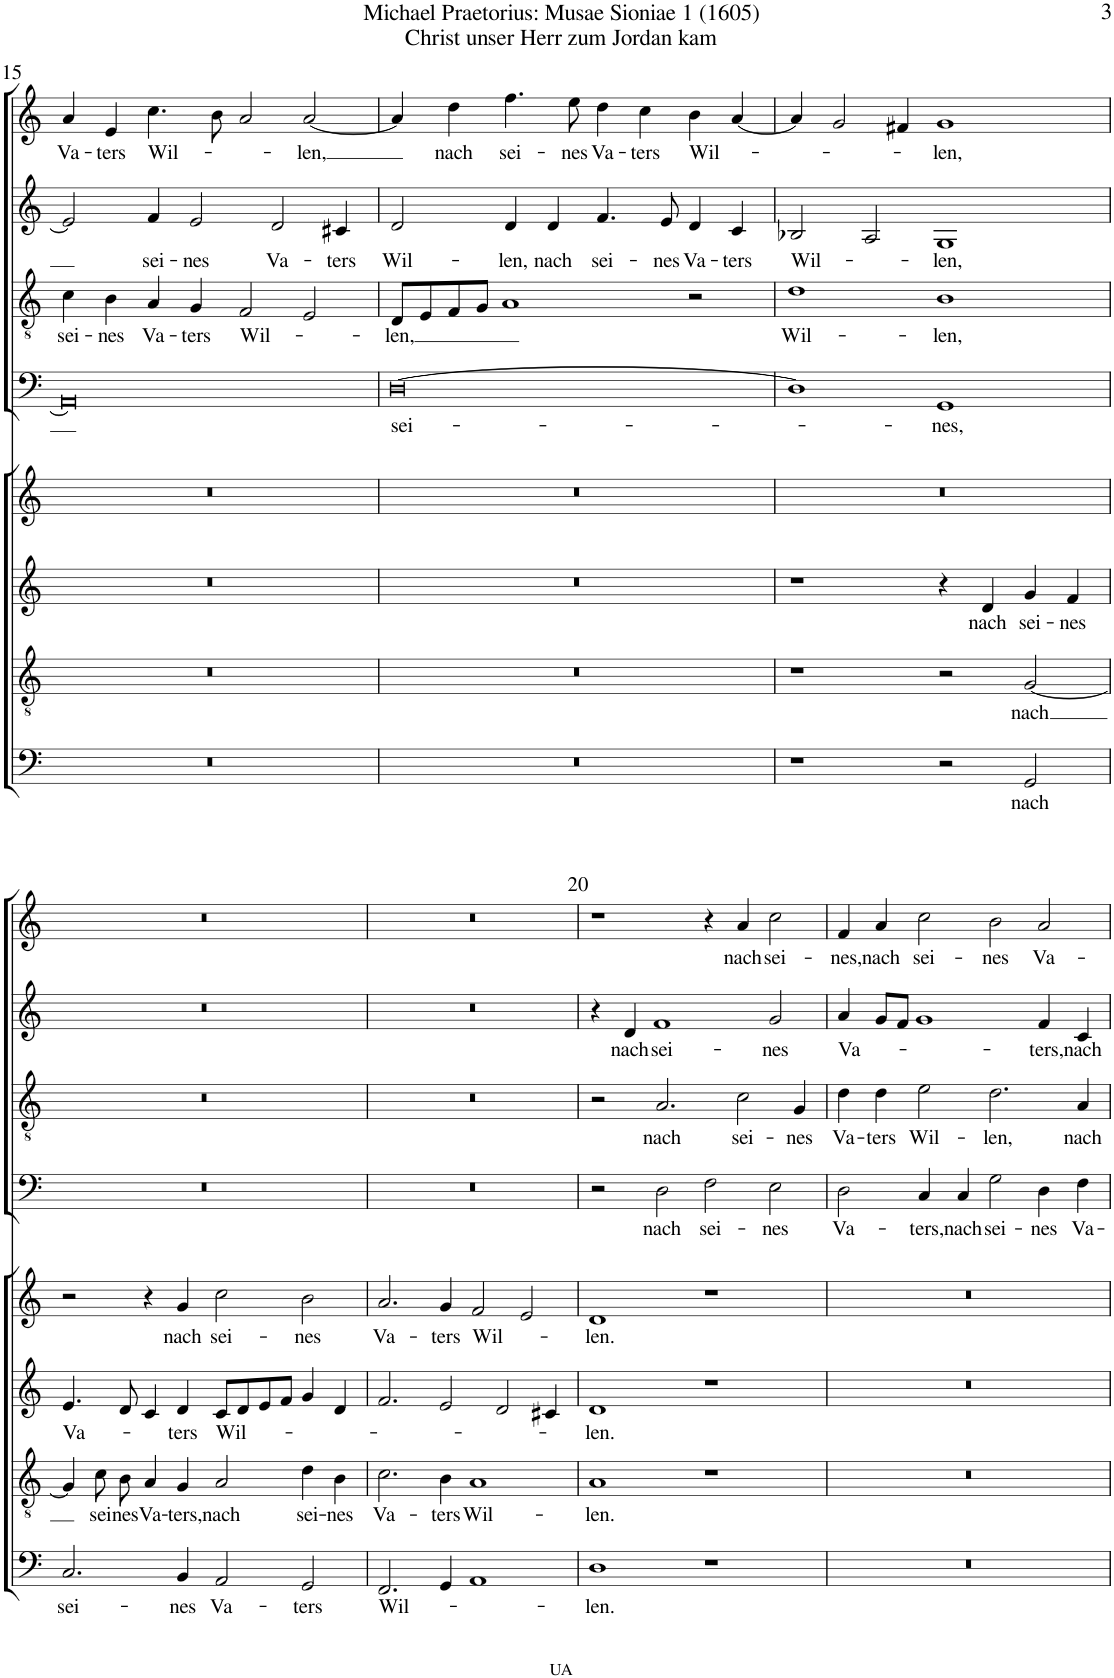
**kern	**text	**kern	**text	**kern	**text	**kern	**text	**kern	**text	**kern	**text	**kern	**text	**kern	**text
*part8	*part8	*part7	*part7	*part6	*part6	*part5	*part5	*part4	*part4	*part3	*part3	*part2	*part2	*part1	*part1
*staff8	*staff8	*staff7	*staff7	*staff6	*staff6	*staff5	*staff5	*staff4	*staff4	*staff3	*staff3	*staff2	*staff2	*staff1	*staff1
*I"Baß 2	*	*I"Tenor 2	*	*I"Alt 2	*	*I"Sopran 2	*	*I"Baß 1	*	*I"Tenor 1	*	*I"Alt 1	*	*I"Sopran 1	*
!!LO:PB:g=z
*clefF4	*	*clefGv2	*	*clefG2	*	*clefG2	*	*clefF4	*	*clefGv2	*	*clefG2	*	*clefG2	*
*k[]	*	*k[]	*	*k[]	*	*k[]	*	*k[]	*	*k[]	*	*k[]	*	*k[]	*
*M4/2	*	*M4/2	*	*M4/2	*	*M4/2	*	*M4/2	*	*M4/2	*	*M4/2	*	*M4/2	*
*met(c|)	*	*met(c|)	*	*met(c|)	*	*met(c|)	*	*met(c|)	*	*met(c|)	*	*met(c|)	*	*met(c|)	*
=15	=15	=15	=15	=15	=15	=15	=15	=15	=15	=15	=15	=15	=15	=15	=15
!	!	!	!	!	!	!	!	!	!	!	!LO:LY:b	!	!	!	!LO:LY:b
0r	.	0r	.	0r	.	0r	.	0AA]	.	4c\	sei-	2e/]	.	4a/	Va-
!	!	!	!	!	!	!	!	!	!	!	!LO:LY:b	!	!	!	!LO:LY:b
.	.	.	.	.	.	.	.	.	.	4B\	-nes	.	.	4e/	-ters
!	!	!	!	!	!	!	!	!	!	!	!LO:LY:b	!	!LO:LY:b	!	!LO:LY:b
.	.	.	.	.	.	.	.	.	.	4A/	Va-	4f/	sei-	4.cc\	Wil-
!	!	!	!	!	!	!	!	!	!	!	!LO:LY:b	!	!LO:LY:b	!	!
.	.	.	.	.	.	.	.	.	.	4G/	-ters	2e/	-nes	.	.
.	.	.	.	.	.	.	.	.	.	.	.	.	.	8b\	.
!	!	!	!	!	!	!	!	!	!	!	!LO:LY:b	!	!	!	!
.	.	.	.	.	.	.	.	.	.	2F/	Wil-	.	.	2a/	.
!	!	!	!	!	!	!	!	!	!	!	!	!	!LO:LY:b	!	!
.	.	.	.	.	.	.	.	.	.	.	.	2d/	Va-	.	.
!	!	!	!	!	!	!	!	!	!	!	!	!	!	!	!LO:LY:b
.	.	.	.	.	.	.	.	.	.	2E/	.	.	.	[2a/	-len,
!	!	!	!	!	!	!	!	!	!	!	!	!	!LO:LY:b	!	!
.	.	.	.	.	.	.	.	.	.	.	.	4c#X/	-ters	.	.
=16	=16	=16	=16	=16	=16	=16	=16	=16	=16	=16	=16	=16	=16	=16	=16
!	!	!	!	!	!	!	!	!	!LO:LY:b	!	!LO:LY:b	!	!LO:LY:b	!	!
0r	.	0r	.	0r	.	0r	.	[0D	sei-	8D/L	-len,	2d/	Wil-	4a/]	.
.	.	.	.	.	.	.	.	.	.	8E/	.	.	.	.	.
!	!	!	!	!	!	!	!	!	!	!	!	!	!	!	!LO:LY:b
.	.	.	.	.	.	.	.	.	.	8F/	.	.	.	4dd\	nach
.	.	.	.	.	.	.	.	.	.	8G/J	.	.	.	.	.
!	!	!	!	!	!	!	!	!	!	!	!	!	!LO:LY:b	!	!LO:LY:b
.	.	.	.	.	.	.	.	.	.	1A	.	4d/	-len,	4.ff\	sei-
!	!	!	!	!	!	!	!	!	!	!	!	!	!LO:LY:b	!	!
.	.	.	.	.	.	.	.	.	.	.	.	4d/	nach	.	.
!	!	!	!	!	!	!	!	!	!	!	!	!	!	!	!LO:LY:b
.	.	.	.	.	.	.	.	.	.	.	.	.	.	8ee\	-nes
!	!	!	!	!	!	!	!	!	!	!	!	!	!LO:LY:b	!	!LO:LY:b
.	.	.	.	.	.	.	.	.	.	.	.	4.f/	sei-	4dd\	Va-
!	!	!	!	!	!	!	!	!	!	!	!	!	!	!	!LO:LY:b
.	.	.	.	.	.	.	.	.	.	.	.	.	.	4cc\	-ters
!	!	!	!	!	!	!	!	!	!	!	!	!	!LO:LY:b	!	!
.	.	.	.	.	.	.	.	.	.	.	.	8e/	-nes	.	.
!	!	!	!	!	!	!	!	!	!	!	!	!	!LO:LY:b	!	!LO:LY:b
.	.	.	.	.	.	.	.	.	.	2r	.	4d/	Va-	4b\	Wil-
!	!	!	!	!	!	!	!	!	!	!	!	!	!LO:LY:b	!	!
.	.	.	.	.	.	.	.	.	.	.	.	4c/	-ters	[4a/	.
=17	=17	=17	=17	=17	=17	=17	=17	=17	=17	=17	=17	=17	=17	=17	=17
!	!	!	!	!	!	!	!	!	!	!	!LO:LY:b	!	!LO:LY:b	!	!
1r	.	1r	.	1r	.	0r	.	1D]	.	1d	Wil-	2B-X/	Wil-	4a/]	.
.	.	.	.	.	.	.	.	.	.	.	.	.	.	2g/	.
.	.	.	.	.	.	.	.	.	.	.	.	2A/	.	.	.
.	.	.	.	.	.	.	.	.	.	.	.	.	.	4f#X/	.
!	!	!	!	!	!	!	!	!	!LO:LY:b	!	!LO:LY:b	!	!LO:LY:b	!	!LO:LY:b
2r	.	2r	.	4r	.	.	.	1GG	-nes,	1B	-len,	1G	-len,	1g	-len,
!	!	!	!	!	!LO:LY:b	!	!	!	!	!	!	!	!	!	!
.	.	.	.	4d/	nach	.	.	.	.	.	.	.	.	.	.
!	!LO:LY:b	!	!LO:LY:b	!	!LO:LY:b	!	!	!	!	!	!	!	!	!	!
2GG/	nach	[2G/	nach	4g/	sei-	.	.	.	.	.	.	.	.	.	.
!	!	!	!	!	!LO:LY:b	!	!	!	!	!	!	!	!	!	!
.	.	.	.	4f/	-nes	.	.	.	.	.	.	.	.	.	.
!!LO:LB:g=z
=18	=18	=18	=18	=18	=18	=18	=18	=18	=18	=18	=18	=18	=18	=18	=18
!	!LO:LY:b	!	!	!	!LO:LY:b	!	!	!	!	!	!	!	!	!	!
2.C/	sei-	4G/]	.	4.e/	Va-	2r	.	0r	.	0r	.	0r	.	0r	.
!	!	!	!LO:LY:b	!	!	!	!	!	!	!	!	!	!	!	!
.	.	8c\L	sei-	.	.	.	.	.	.	.	.	.	.	.	.
!	!	!	!LO:LY:b	!	!	!	!	!	!	!	!	!	!	!	!
.	.	8B\J	-nes	8d/	.	.	.	.	.	.	.	.	.	.	.
!	!	!	!LO:LY:b	!	!	!	!	!	!	!	!	!	!	!	!
.	.	4A/	Va-	4c/	.	4r	.	.	.	.	.	.	.	.	.
!	!LO:LY:b	!	!LO:LY:b	!	!LO:LY:b	!	!LO:LY:b	!	!	!	!	!	!	!	!
4BB/	-nes	4G/	-ters,	4d/	-ters	4g/	nach	.	.	.	.	.	.	.	.
!	!LO:LY:b	!	!LO:LY:b	!	!LO:LY:b	!	!LO:LY:b	!	!	!	!	!	!	!	!
2AA/	Va-	2A/	nach	8c/L	Wil-	2cc\	sei-	.	.	.	.	.	.	.	.
.	.	.	.	8d/	.	.	.	.	.	.	.	.	.	.	.
.	.	.	.	8e/	.	.	.	.	.	.	.	.	.	.	.
.	.	.	.	8f/J	.	.	.	.	.	.	.	.	.	.	.
!	!LO:LY:b	!	!LO:LY:b	!	!	!	!LO:LY:b	!	!	!	!	!	!	!	!
2GG/	-ters	4d\	sei-	4g/	.	2b\	-nes	.	.	.	.	.	.	.	.
!	!	!	!LO:LY:b	!	!	!	!	!	!	!	!	!	!	!	!
.	.	4B\	-nes	4d/	.	.	.	.	.	.	.	.	.	.	.
=19	=19	=19	=19	=19	=19	=19	=19	=19	=19	=19	=19	=19	=19	=19	=19
!	!LO:LY:b	!	!LO:LY:b	!	!	!	!LO:LY:b	!	!	!	!	!	!	!	!
2.FF/	Wil-	2.c\	Va-	2.f/	.	2.a/	Va-	0r	.	0r	.	0r	.	0r	.
!	!	!	!LO:LY:b	!	!	!	!LO:LY:b	!	!	!	!	!	!	!	!
4GG/	.	4B\	-ters	2e/	.	4g/	-ters	.	.	.	.	.	.	.	.
!	!	!	!LO:LY:b	!	!	!	!LO:LY:b	!	!	!	!	!	!	!	!
1AA	.	1A	Wil-	.	.	2f/	Wil-	.	.	.	.	.	.	.	.
.	.	.	.	2d/	.	.	.	.	.	.	.	.	.	.	.
.	.	.	.	.	.	2e/	.	.	.	.	.	.	.	.	.
.	.	.	.	4c#X/	.	.	.	.	.	.	.	.	.	.	.
=20	=20	=20	=20	=20	=20	=20	=20	=20	=20	=20	=20	=20	=20	=20	=20
!	!LO:LY:b	!	!LO:LY:b	!	!LO:LY:b	!	!LO:LY:b	!	!	!	!	!	!	!	!
1D	-len.	1A	-len.	1d	-len.	1d	-len.	2r	.	2r	.	4r	.	1r	.
!	!	!	!	!	!	!	!	!	!	!	!	!	!LO:LY:b	!	!
.	.	.	.	.	.	.	.	.	.	.	.	4d/	nach	.	.
!	!	!	!	!	!	!	!	!	!LO:LY:b	!	!LO:LY:b	!	!LO:LY:b	!	!
.	.	.	.	.	.	.	.	2D\	nach	2.A/	nach	1f	sei-	.	.
!	!	!	!	!	!	!	!	!	!LO:LY:b	!	!	!	!	!	!
1r	.	1r	.	1r	.	1r	.	2F\	sei-	.	.	.	.	4r	.
!	!	!	!	!	!	!	!	!	!	!	!LO:LY:b	!	!	!	!LO:LY:b
.	.	.	.	.	.	.	.	.	.	2c\	sei-	.	.	4a/	nach
!	!	!	!	!	!	!	!	!	!LO:LY:b	!	!	!	!LO:LY:b	!	!LO:LY:b
.	.	.	.	.	.	.	.	2E\	-nes	.	.	2g/	-nes	2cc\	sei-
!	!	!	!	!	!	!	!	!	!	!	!LO:LY:b	!	!	!	!
.	.	.	.	.	.	.	.	.	.	4G/	-nes	.	.	.	.
=21	=21	=21	=21	=21	=21	=21	=21	=21	=21	=21	=21	=21	=21	=21	=21
!	!	!	!	!	!	!	!	!	!LO:LY:b	!	!LO:LY:b	!	!LO:LY:b	!	!LO:LY:b
0r	.	0r	.	0r	.	0r	.	2D\	Va-	4d\	Va-	4a/	Va-	4f/	-nes,
!	!	!	!	!	!	!	!	!	!	!	!LO:LY:b	!	!	!	!LO:LY:b
.	.	.	.	.	.	.	.	.	.	4d\	-ters	8g/L	.	4a/	nach
.	.	.	.	.	.	.	.	.	.	.	.	8f/J	.	.	.
!	!	!	!	!	!	!	!	!	!LO:LY:b	!	!LO:LY:b	!	!	!	!LO:LY:b
.	.	.	.	.	.	.	.	4C/	-ters,	2e\	Wil-	1g	.	2cc\	sei-
!	!	!	!	!	!	!	!	!	!LO:LY:b	!	!	!	!	!	!
.	.	.	.	.	.	.	.	4C/	nach	.	.	.	.	.	.
!	!	!	!	!	!	!	!	!	!LO:LY:b	!	!LO:LY:b	!	!	!	!LO:LY:b
.	.	.	.	.	.	.	.	2G\	sei-	2.d\	-len,	.	.	2b\	-nes
!	!	!	!	!	!	!	!	!	!LO:LY:b	!	!	!	!LO:LY:b	!	!LO:LY:b
.	.	.	.	.	.	.	.	4D\	-nes	.	.	4f/	-ters,	2a/	Va-
!	!	!	!	!	!	!	!	!	!LO:LY:b	!	!LO:LY:b	!	!LO:LY:b	!	!
.	.	.	.	.	.	.	.	4F\	Va-	4A/	nach	4c/	nach	.	.
=	=	=	=	=	=	=	=	=	=	=	=	=	=	=	=
*-	*-	*-	*-	*-	*-	*-	*-	*-	*-	*-	*-	*-	*-	*-	*-
